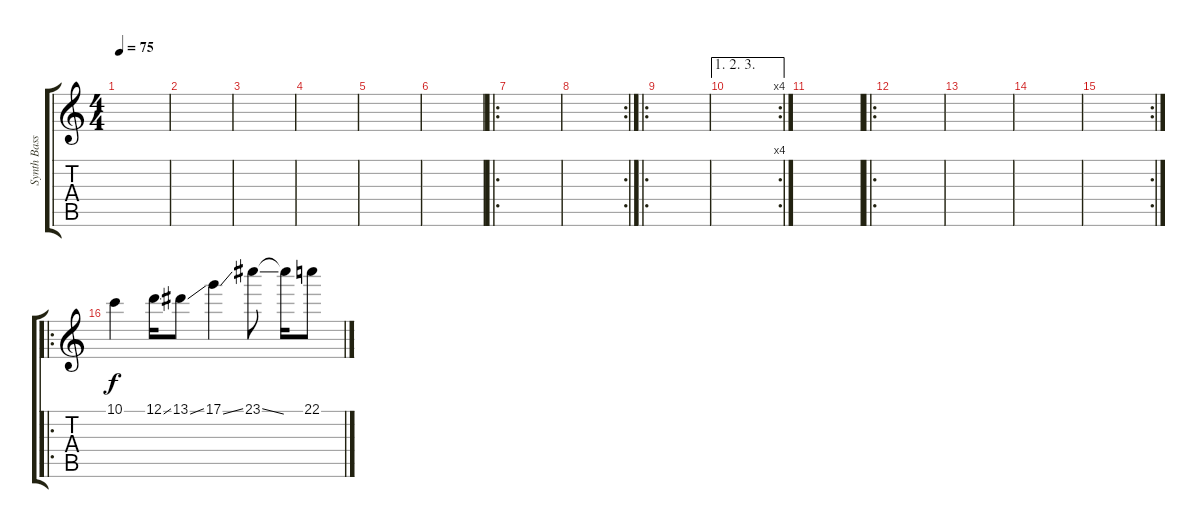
\track ("Synth Bass" "Synth Bass") {instrument synthbass1}
\staff {score tabs}
\tuning (D4 A3 F3 C3 G2 C2) {hide}
\ts (4 4)
\tempo 75
\clef g2
\ks c
|
|
|
|
|
|
\ro
|
\rc 2
|
\ro
|
\ae (1 2 3)
\rc 4
|
|
\ro
|
|
|
\rc 2
|
\ro
10.1.4{volume 16} 12.1{ss}.16 13.1{ss}.8 17.1{ss}.4 23.1{ss}.8 23.1{t}.16 22.1.8
